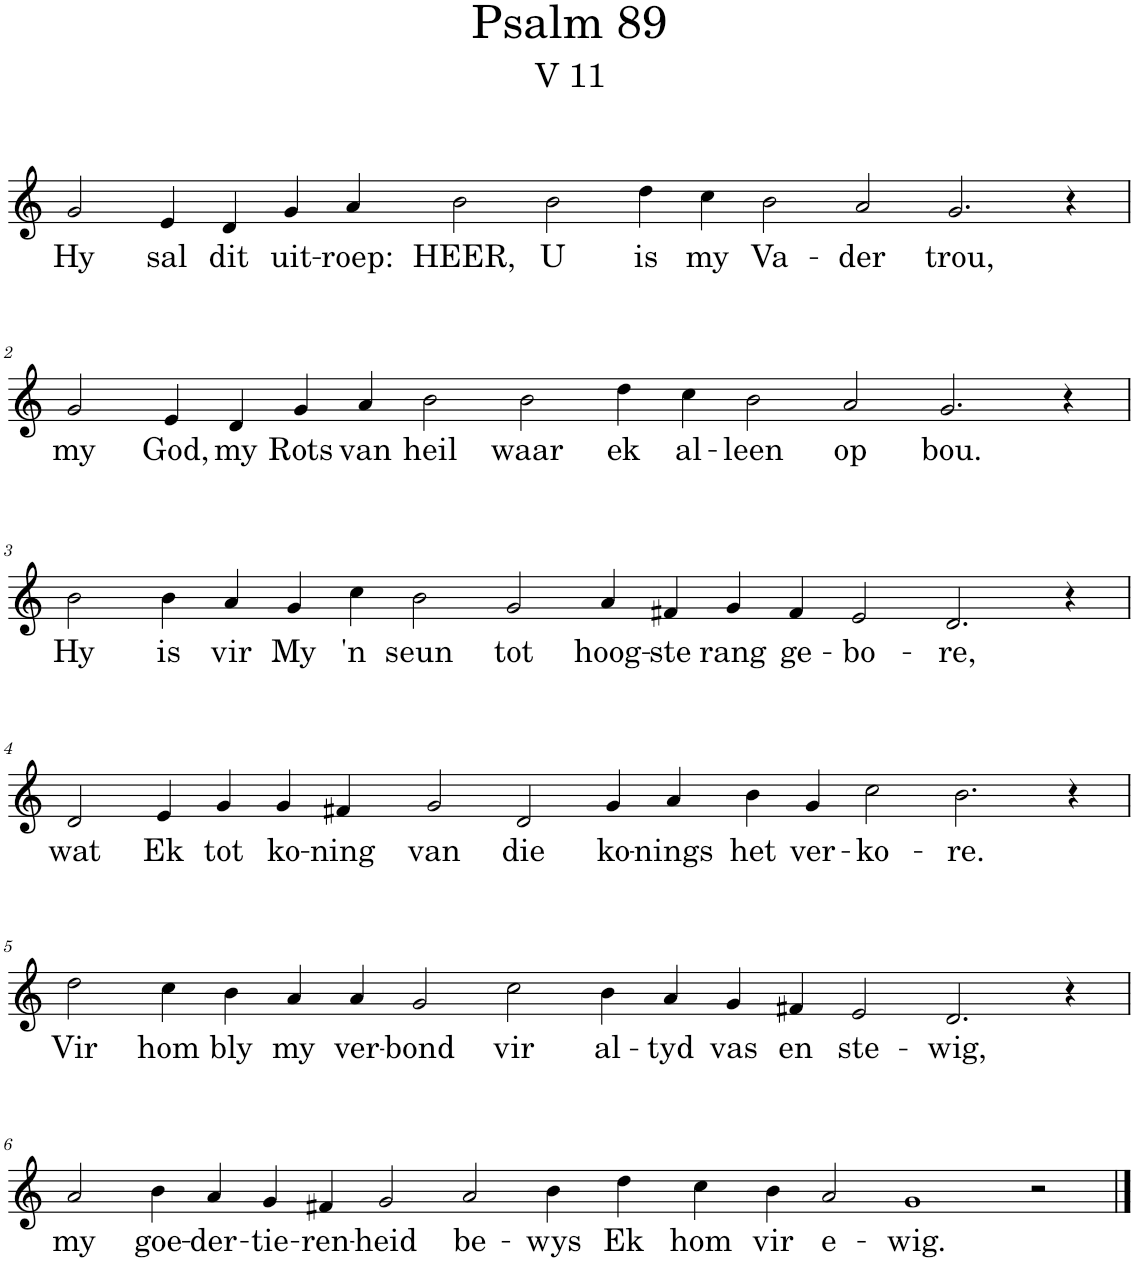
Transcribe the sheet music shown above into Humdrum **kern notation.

**kern	**text
*part1	*part1
*staff1	*staff1
*I"Pipe Organ	*
*I'Org.	*
*clefG2	*
*k[]	*
*M20/4	*
=1	=1
!	!LO:LY:b
2g/	Hy
!	!LO:LY:b
4e/	sal
!	!LO:LY:b
4d/	dit
!	!LO:LY:b
4g/	uit-
!	!LO:LY:b
4a/	-roep:
!	!LO:LY:b
2b\	HEER,
!	!LO:LY:b
2b\	U
!	!LO:LY:b
4dd\	is
!	!LO:LY:b
4cc\	my
!	!LO:LY:b
2b\	Va-
!	!LO:LY:b
2a/	-der
!	!LO:LY:b
2.g/	trou,
4r	.
!!LO:LB:g=z
=2	=2
!	!LO:LY:b
2g/	my
!	!LO:LY:b
4e/	God,
!	!LO:LY:b
4d/	my
!	!LO:LY:b
4g/	Rots
!	!LO:LY:b
4a/	van
!	!LO:LY:b
2b\	heil
!	!LO:LY:b
2b\	waar
!	!LO:LY:b
4dd\	ek
!	!LO:LY:b
4cc\	al-
!	!LO:LY:b
2b\	-leen
!	!LO:LY:b
2a/	op
!	!LO:LY:b
2.g/	bou.
4r	.
!!LO:LB:g=z
=3	=3
!	!LO:LY:b
2b\	Hy
!	!LO:LY:b
4b\	is
!	!LO:LY:b
4a/	vir
!	!LO:LY:b
4g/	My
!	!LO:LY:b
4cc\	'n
!	!LO:LY:b
2b\	seun
!	!LO:LY:b
2g/	tot
!	!LO:LY:b
4a/	hoog-
!	!LO:LY:b
4f#X/	-ste
!	!LO:LY:b
4g/	rang
!	!LO:LY:b
4f#/	ge-
!	!LO:LY:b
2e/	-bo-
!	!LO:LY:b
2.d/	-re,
4r	.
!!LO:LB:g=z
=4	=4
!	!LO:LY:b
2d/	wat
!	!LO:LY:b
4e/	Ek
!	!LO:LY:b
4g/	tot
!	!LO:LY:b
4g/	ko-
!	!LO:LY:b
4f#X/	-ning
!	!LO:LY:b
2g/	van
!	!LO:LY:b
2d/	die
!	!LO:LY:b
4g/	ko-
!	!LO:LY:b
4a/	-nings
!	!LO:LY:b
4b\	het
!	!LO:LY:b
4g/	ver-
!	!LO:LY:b
2cc\	-ko-
!	!LO:LY:b
2.b\	-re.
4r	.
!!LO:LB:g=z
=5	=5
!	!LO:LY:b
2dd\	Vir
!	!LO:LY:b
4cc\	hom
!	!LO:LY:b
4b\	bly
!	!LO:LY:b
4a/	my
!	!LO:LY:b
4a/	ver-
!	!LO:LY:b
2g/	-bond
!	!LO:LY:b
2cc\	vir
!	!LO:LY:b
4b\	al-
!	!LO:LY:b
4a/	-tyd
!	!LO:LY:b
4g/	vas
!	!LO:LY:b
4f#X/	en
!	!LO:LY:b
2e/	ste-
!	!LO:LY:b
2.d/	-wig,
4r	.
!!LO:LB:g=z
=6	=6
*M22/4	*
!	!LO:LY:b
2a/	my
!	!LO:LY:b
4b\	goe-
!	!LO:LY:b
4a/	-der-
!	!LO:LY:b
4g/	-tie-
!	!LO:LY:b
4f#X/	-ren-
!	!LO:LY:b
2g/	-heid
!	!LO:LY:b
2a/	be-
!	!LO:LY:b
4b\	-wys
!	!LO:LY:b
4dd\	Ek
!	!LO:LY:b
4cc\	hom
!	!LO:LY:b
4b\	vir
!	!LO:LY:b
2a/	e-
!	!LO:LY:b
1g	-wig.
2r	.
==	==
*-	*-
